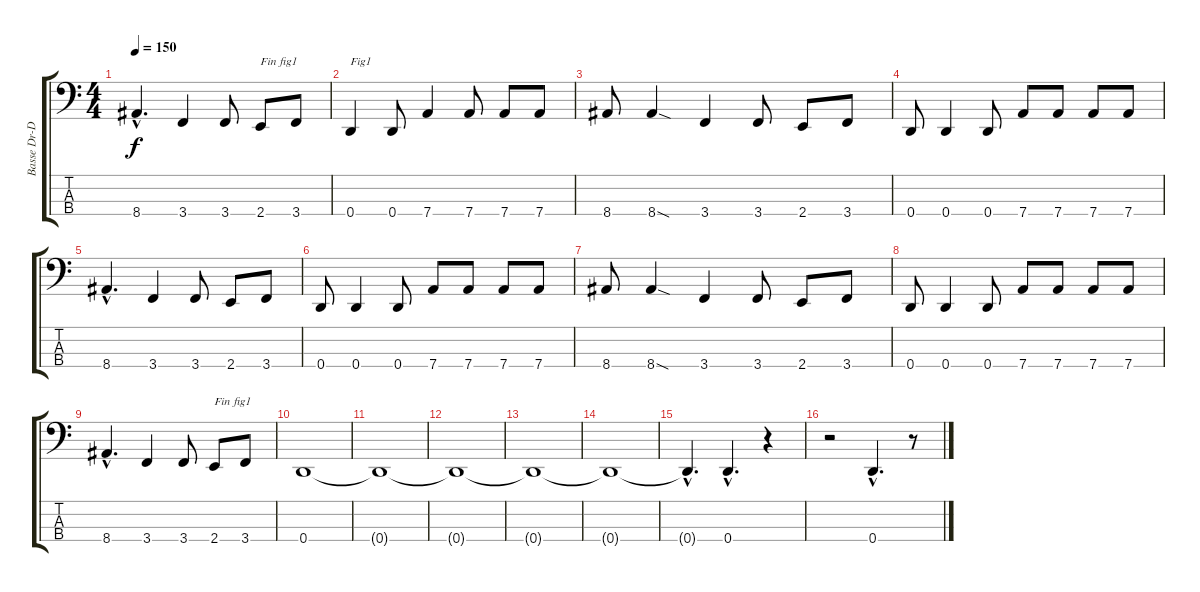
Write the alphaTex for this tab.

\track ("Basse Dr-D" "Basse Dr-D") {instrument electricbasspick}
\staff {score tabs}
\tuning (G2 D2 A1 D1) {hide}
\ts (4 4)
\tempo 150
\clef f4
\ks c
8.4{hac}.4{d dy f} 3.4.4 3.4.8 2.4.8{txt "Fin fig1"} 3.4.8 |
0.4.4{txt "Fig1"} 0.4.8 7.4.4 7.4.8 7.4.8 7.4.8 |
8.4.8 8.4{sod}.4 3.4.4 3.4.8 2.4.8 3.4.8 |
0.4.8 0.4.4 0.4.8 7.4.8 7.4.8 7.4.8 7.4.8 |
8.4{hac}.4{d} 3.4.4 3.4.8 2.4.8 3.4.8 |
0.4.8 0.4.4 0.4.8 7.4.8 7.4.8 7.4.8 7.4.8 |
8.4.8 8.4{sod}.4 3.4.4 3.4.8 2.4.8 3.4.8 |
0.4.8 0.4.4 0.4.8 7.4.8 7.4.8 7.4.8 7.4.8 |
8.4{hac}.4{d} 3.4.4 3.4.8 2.4.8{txt "Fin fig1"} 3.4.8 |
0.4.1 |
0.4{t}.1 |
0.4{t}.1 |
0.4{t}.1 |
0.4{t}.1 |
0.4{hac t}.4{d} 0.4{hac}.4{d} r.4 |
r.2 0.4{hac}.4{d} r.8
